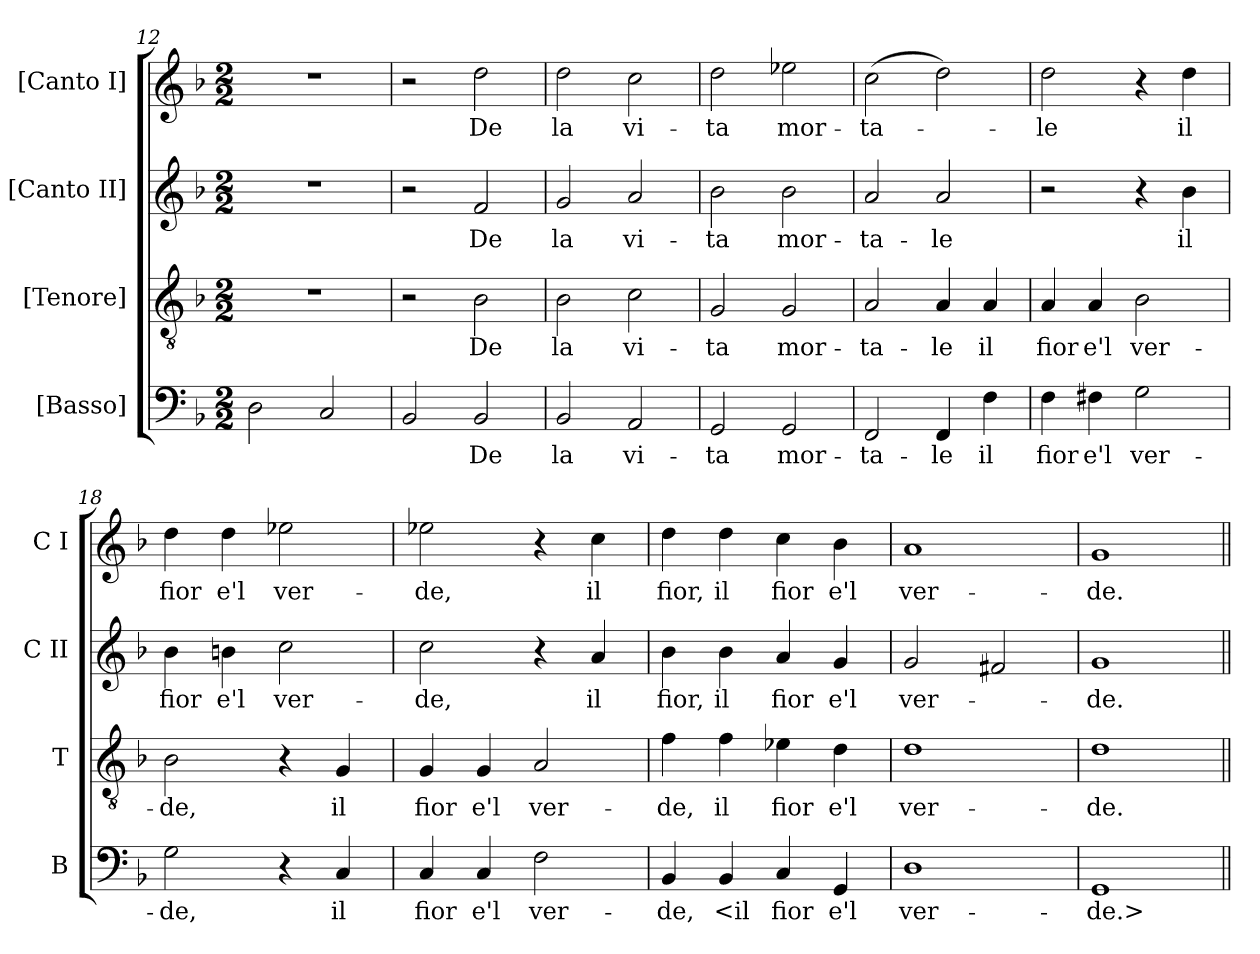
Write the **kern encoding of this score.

**kern	**text	**kern	**text	**kern	**text	**kern	**text
*part4	*part4	*part3	*part3	*part2	*part2	*part1	*part1
*staff4	*staff4	*staff3	*staff3	*staff2	*staff2	*staff1	*staff1
*I"[Basso]	*	*I"[Tenore]	*	*I"[Canto II]	*	*I"[Canto I]	*
*I'B	*	*I'T	*	*I'C II	*	*I'C I	*
*clefF4	*	*clefGv2	*	*clefG2	*	*clefG2	*
*k[b-]	*	*k[b-]	*	*k[b-]	*	*k[b-]	*
*F:	*	*F:	*	*F:	*	*F:	*
*M2/2	*	*M2/2	*	*M2/2	*	*M2/2	*
=12	=12	=12	=12	=12	=12	=12	=12
2D	.	1r	.	1r	.	1r	.
2C	.	.	.	.	.	.	.
=13	=13	=13	=13	=13	=13	=13	=13
2BB-	.	2r	.	2r	.	2r	.
2BB-	De	2B-	De	2f	De	2dd	De
=14	=14	=14	=14	=14	=14	=14	=14
2BB-	la	2B-	la	2g	la	2dd	la
2AA	vi-	2c	vi-	2a	vi-	2cc	vi-
=15	=15	=15	=15	=15	=15	=15	=15
2GG	-ta	2G	-ta	2b-	-ta	2dd	-ta
2GG	mor-	2G	mor-	2b-	mor-	2ee-X	mor-
=16	=16	=16	=16	=16	=16	=16	=16
2FF	-ta-	2A	-ta-	2a	-ta-	(2cc	-ta-
4FF	-le	4A	-le	2a	-le	2dd)	.
4F	il	4A	il	.	.	.	.
=17	=17	=17	=17	=17	=17	=17	=17
4F	fior	4A	fior	2r	.	2dd	-le
4F#X	e'l	4A	e'l	.	.	.	.
2G	ver-	2B-	ver-	4r	.	4r	.
.	.	.	.	4b-	il	4dd	il
=18	=18	=18	=18	=18	=18	=18	=18
2G	-de,	2B-	-de,	4b-	fior	4dd	fior
.	.	.	.	4bn	e'l	4dd	e'l
4r	.	4r	.	2cc	ver-	2ee-X	ver-
4C	il	4G	il	.	.	.	.
=19	=19	=19	=19	=19	=19	=19	=19
4C	fior	4G	fior	2cc	-de,	2ee-X	-de,
4C	e'l	4G	e'l	.	.	.	.
2F	ver-	2A	ver-	4r	.	4r	.
.	.	.	.	4a	il	4cc	il
=20	=20	=20	=20	=20	=20	=20	=20
4BB-	-de,	4f	-de,	4b-	fior,	4dd	fior,
4BB-	<il	4f	il	4b-	il	4dd	il
4C	fior	4e-X	fior	4a	fior	4cc	fior
4GG	e'l	4d	e'l	4g	e'l	4b-	e'l
=21	=21	=21	=21	=21	=21	=21	=21
1D	ver-	1d	ver-	2g	ver-	1a	ver-
.	.	.	.	2f#X	.	.	.
=22	=22	=22	=22	=22	=22	=22	=22
1GG	-de.>	1d	-de.	1g	-de.	1g	-de.
=||	=||	=||	=||	=||	=||	=||	=||
*-	*-	*-	*-	*-	*-	*-	*-
